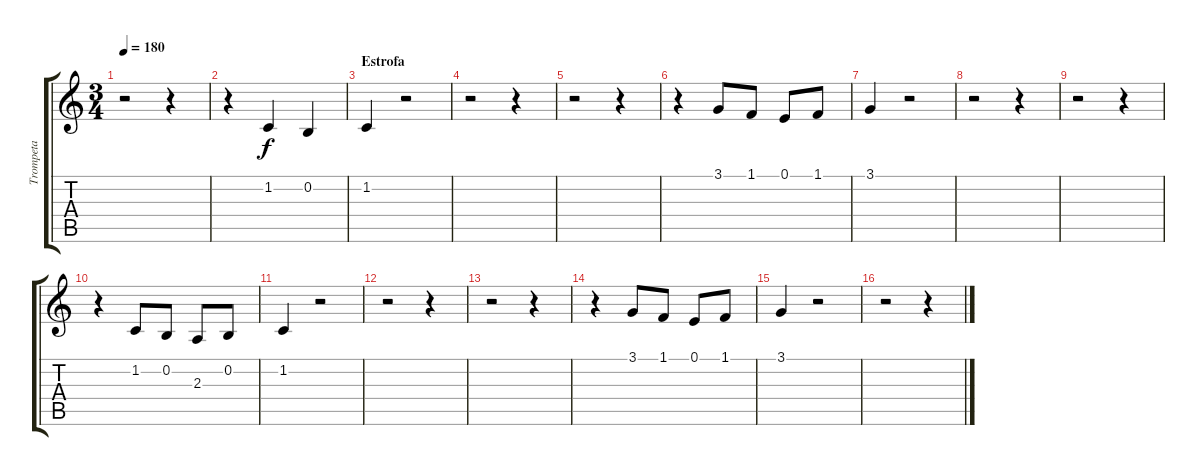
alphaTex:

\track ("Trompeta" "Trompeta") {instrument trumpet}
\staff {score tabs}
\tuning (E4 B3 G3 D3 A2 E2) {hide}
\ts (3 4)
\tempo 180
\clef g2
\ks c
r.2{dy f} r.4 |
r.4 1.2.4 0.2.4 |
\section ("" "Estrofa")
1.2.4 r.2 |
r.2 r.4 |
r.2 r.4 |
r.4 3.1.8 1.1.8 0.1.8 1.1.8 |
3.1.4 r.2 |
r.2 r.4 |
r.2 r.4 |
r.4 1.2.8 0.2.8 2.3.8 0.2.8 |
1.2.4 r.2 |
r.2 r.4 |
r.2 r.4 |
r.4 3.1.8 1.1.8 0.1.8 1.1.8 |
3.1.4 r.2 |
r.2 r.4
